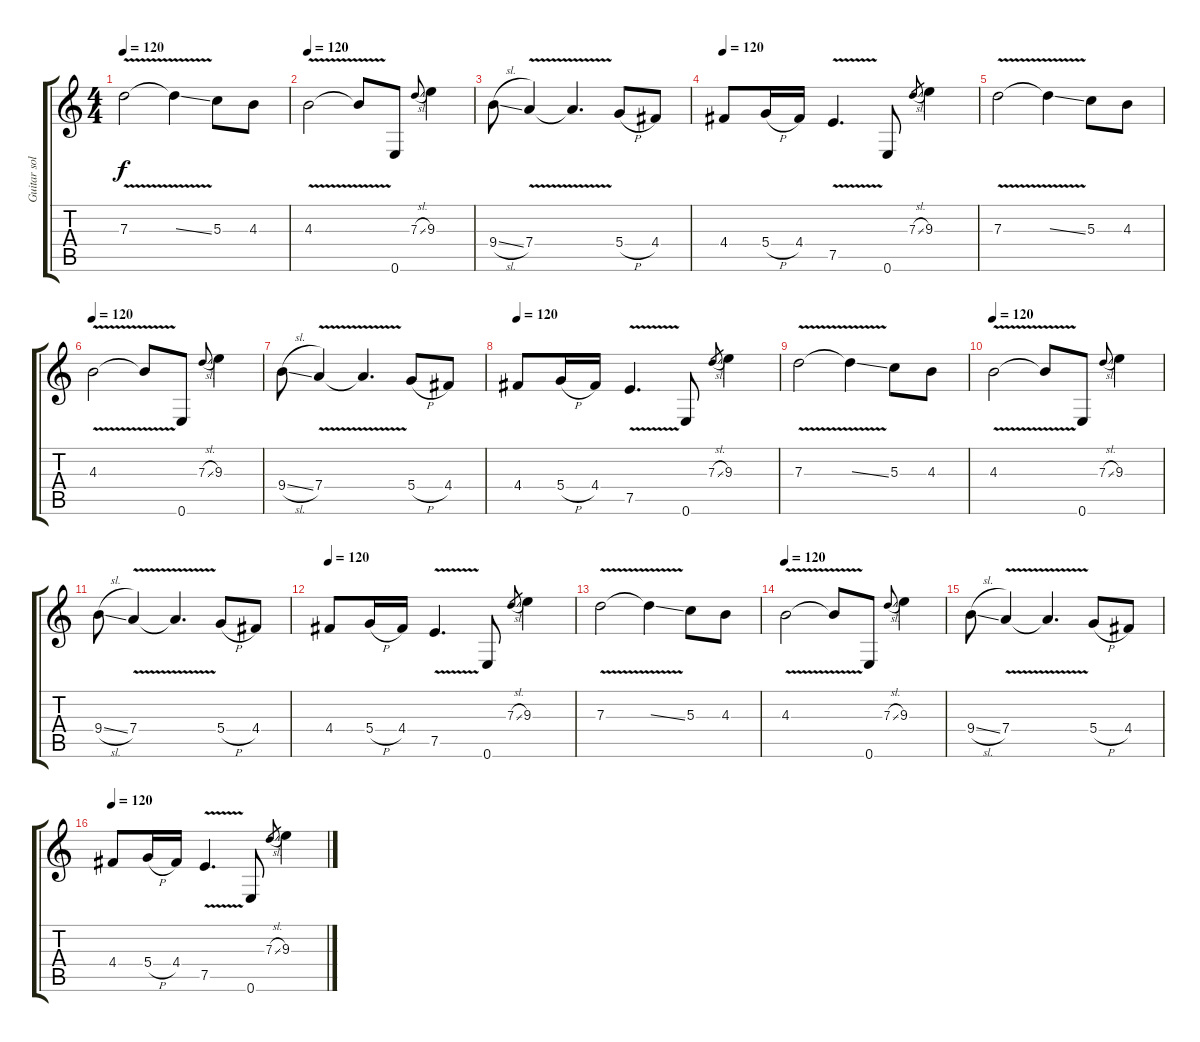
\track ("Guitar solo effect 1" "Guitar sol") {instrument overdrivenguitar}
\staff {score tabs}
\tuning (E4 B3 G3 D3 A2 E2) {hide}
\ts (4 4)
\tempo 120
\clef g2
\ks c
7.3{v}.2{dy f} 7.3{ss t}.4 5.3.8 4.3.8 |
\tempo 120
4.3{v}.2 4.3{t}.8 0.6.8 7.3{sl}.8{gr onbeat} 9.3.4 |
9.4{sl}.8 7.4{v}.4 7.4{t}.4{d} 5.4{h}.8 4.4.8 |
\tempo 120
4.4.8 5.4{h}.16 4.4.16 7.5{v}.4{d} 0.6.8 7.3{sl}.8{gr} 9.3.4 |
7.3{v}.2 7.3{ss t}.4 5.3.8 4.3.8 |
\tempo 120
4.3{v}.2 4.3{t}.8 0.6.8 7.3{sl}.8{gr onbeat} 9.3.4 |
9.4{sl}.8 7.4{v}.4 7.4{t}.4{d} 5.4{h}.8 4.4.8 |
\tempo 120
4.4.8 5.4{h}.16 4.4.16 7.5{v}.4{d} 0.6.8 7.3{sl}.8{gr} 9.3.4 |
7.3{v}.2 7.3{ss t}.4 5.3.8 4.3.8 |
\tempo 120
4.3{v}.2 4.3{t}.8 0.6.8 7.3{sl}.8{gr onbeat} 9.3.4 |
9.4{sl}.8 7.4{v}.4 7.4{t}.4{d} 5.4{h}.8 4.4.8 |
\tempo 120
4.4.8 5.4{h}.16 4.4.16 7.5{v}.4{d} 0.6.8{volume 7} 7.3{sl}.8{gr} 9.3.4 |
7.3{v}.2 7.3{ss t}.4 5.3.8 4.3.8 |
\tempo 120
4.3{v}.2 4.3{t}.8 0.6.8 7.3{sl}.8{gr onbeat} 9.3.4 |
9.4{sl}.8 7.4{v}.4 7.4{t}.4{d} 5.4{h}.8 4.4.8 |
\tempo 120
4.4.8 5.4{h}.16 4.4.16 7.5{v}.4{d} 0.6.8 7.3{sl}.8{gr} 9.3.4
